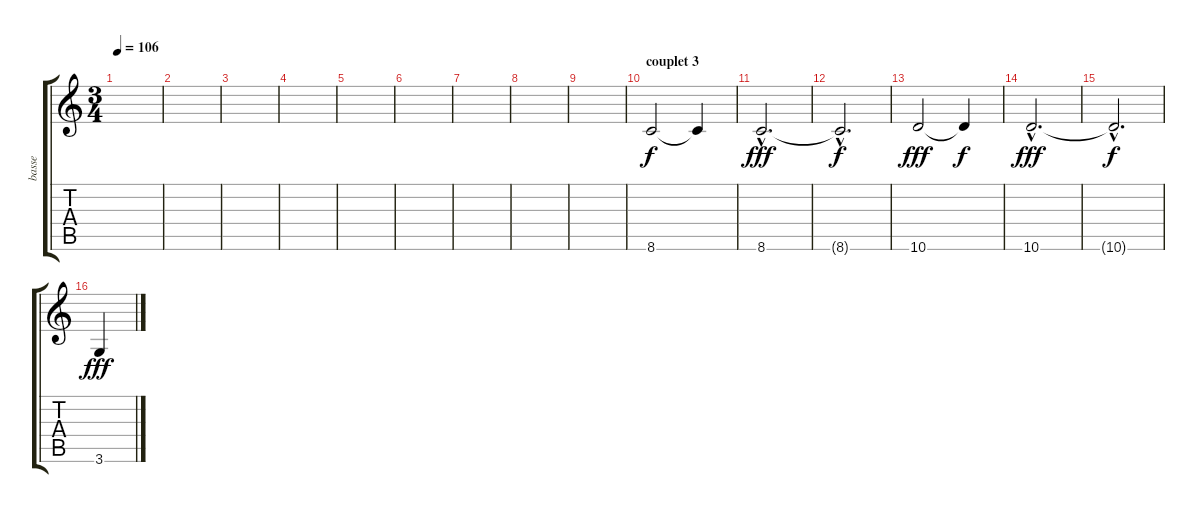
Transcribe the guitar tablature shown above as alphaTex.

\track ("basse" "basse") {instrument acousticbass}
\staff {score tabs}
\tuning (E4 B3 G3 D3 A2 E2) {hide}
\ts (3 4)
\tempo 106
\clef g2
\ks c
|
|
|
|
|
|
|
|
|
\section ("" "couplet 3")
8.6.2 8.6{t}.4{dy f} |
8.6{hac}.2{d dy fff} |
8.6{hac t}.2{d dy f} |
10.6.2{dy fff} 10.6{t}.4{dy f} |
10.6{hac}.2{d dy fff} |
10.6{hac t}.2{d dy f} |
3.6.4{dy fff}
